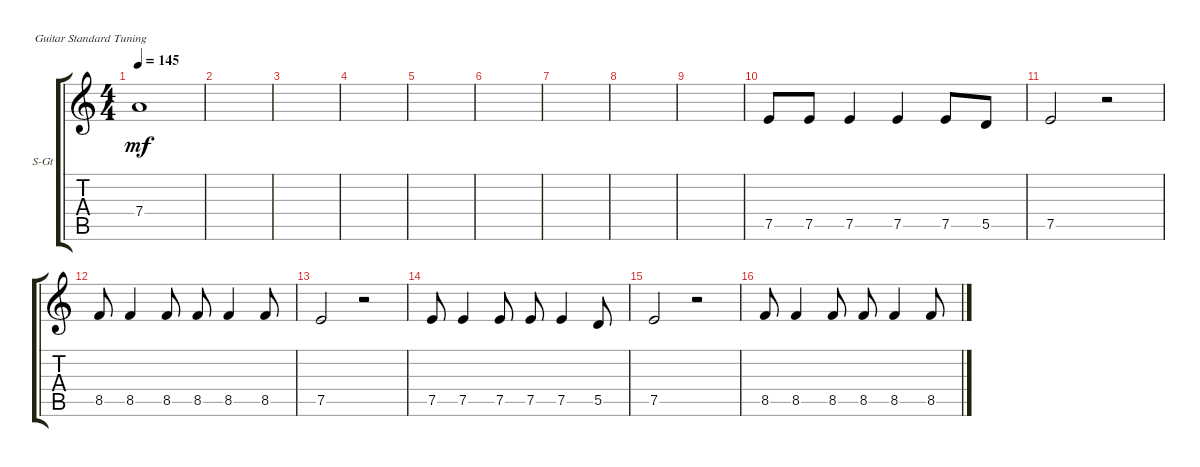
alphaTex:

\defaultSystemsLayout 4
\bracketExtendMode groupsimilarinstruments
\firstSystemTrackNameOrientation horizontal
\otherSystemsTrackNameOrientation horizontal
\track ("В. Бутусов (вокал)" "S-Gt") {instrument acousticguitarsteel}
\staff {score tabs}
\tuning (E4 B3 G3 D3 A2 E2)
\ts (4 4)
\tempo 145
\clef g2
\ks c
7.4.1{dy mf} |
|
|
|
|
|
|
|
|
7.5.8 7.5.8 7.5.4 7.5.4 7.5.8 5.5.8 |
7.5.2 r.2 |
8.5.8 8.5.4 8.5.8 8.5.8 8.5.4 8.5.8 |
7.5.2 r.2 |
7.5.8 7.5.4 7.5.8 7.5.8 7.5.4 5.5.8 |
7.5.2 r.2 |
8.5.8 8.5.4 8.5.8 8.5.8 8.5.4 8.5.8
